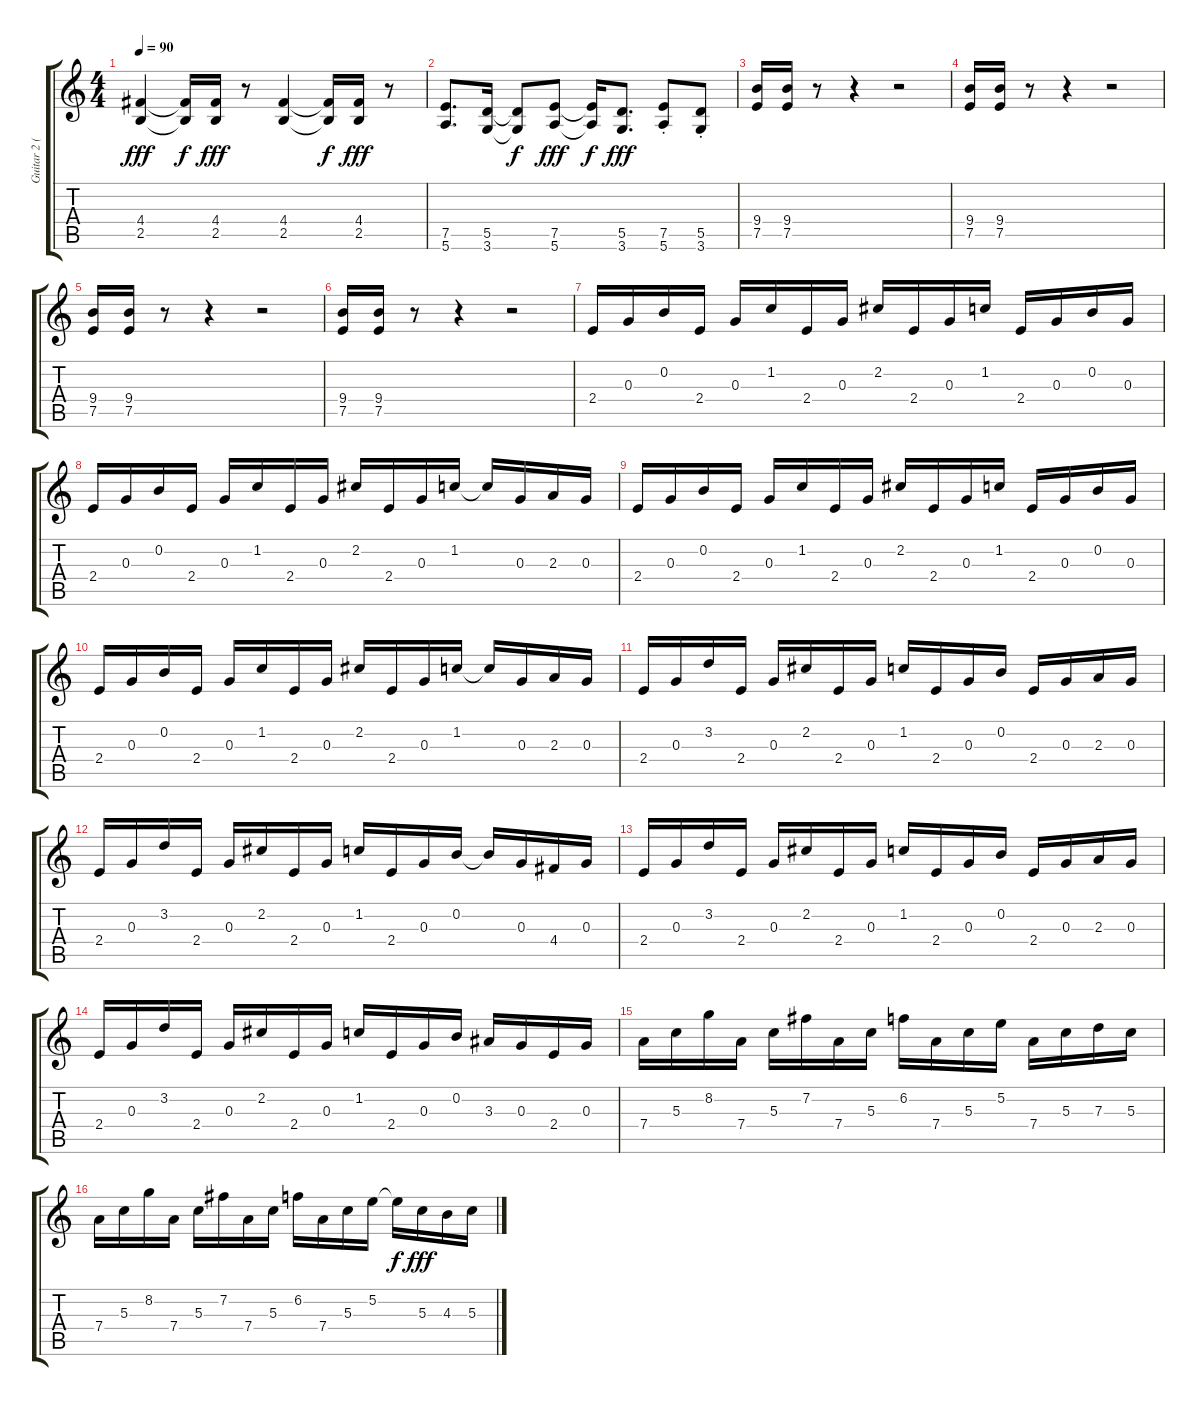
\track ("Guitar 2 (Rhythm 2)" "Guitar 2 (") {instrument distortionguitar}
\staff {score tabs}
\tuning (E4 B3 G3 D3 A2 E2) {hide}
\ts (4 4)
\tempo 90
\clef g2
\ks c
(4.4 2.5).4{dy fff} (4.4{t} 2.5{t}).16{dy f} (4.4 2.5).16{dy fff} r.8 (4.4 2.5).4 (4.4{t} 2.5{t}).16{dy f} (4.4 2.5).16{dy fff} r.8 |
(7.5 5.6).8{d} (5.5 3.6).16 (5.5{t} 3.6{t}).8{dy f} (7.5 5.6).8{dy fff} (7.5{t} 5.6{t}).16{dy f} (5.5 3.6).8{d dy fff} (7.5{st} 5.6{st}).8 (5.5{st} 3.6{st}).8 |
(9.4 7.5).16 (9.4 7.5).16 r.8 r.4 r.2 |
(9.4 7.5).16 (9.4 7.5).16 r.8 r.4 r.2 |
(9.4 7.5).16 (9.4 7.5).16 r.8 r.4 r.2 |
(9.4 7.5).16 (9.4 7.5).16 r.8 r.4 r.2 |
2.4.16{volume 0} 0.3.16 0.2.16 2.4.16 0.3.16 1.2.16 2.4.16 0.3.16 2.2.16 2.4.16 0.3.16 1.2.16 2.4.16 0.3.16 0.2.16 0.3.16 |
2.4.16 0.3.16 0.2.16 2.4.16 0.3.16 1.2.16 2.4.16 0.3.16 2.2.16 2.4.16 0.3.16 1.2.16 1.2{t}.16 0.3.16 2.3.16 0.3.16 |
2.4.16 0.3.16 0.2.16 2.4.16 0.3.16 1.2.16 2.4.16 0.3.16 2.2.16 2.4.16 0.3.16 1.2.16 2.4.16 0.3.16 0.2.16 0.3.16 |
2.4.16 0.3.16 0.2.16 2.4.16 0.3.16 1.2.16 2.4.16 0.3.16 2.2.16 2.4.16 0.3.16 1.2.16 1.2{t}.16 0.3.16 2.3.16 0.3.16 |
2.4.16 0.3.16 3.2.16 2.4.16 0.3.16 2.2.16 2.4.16 0.3.16 1.2.16 2.4.16 0.3.16 0.2.16 2.4.16 0.3.16 2.3.16 0.3.16 |
2.4.16 0.3.16 3.2.16 2.4.16 0.3.16 2.2.16 2.4.16 0.3.16 1.2.16 2.4.16 0.3.16 0.2.16 0.2{t}.16 0.3.16 4.4.16 0.3.16 |
2.4.16 0.3.16 3.2.16 2.4.16 0.3.16 2.2.16 2.4.16 0.3.16 1.2.16 2.4.16 0.3.16 0.2.16 2.4.16 0.3.16 2.3.16 0.3.16 |
2.4.16 0.3.16 3.2.16 2.4.16 0.3.16 2.2.16 2.4.16 0.3.16 1.2.16 2.4.16 0.3.16 0.2.16 3.3.16 0.3.16 2.4.16 0.3.16 |
7.4.16 5.3.16 8.2.16 7.4.16 5.3.16 7.2.16 7.4.16 5.3.16 6.2.16 7.4.16 5.3.16 5.2.16 7.4.16 5.3.16 7.3.16 5.3.16 |
7.4.16 5.3.16 8.2.16 7.4.16 5.3.16 7.2.16 7.4.16 5.3.16 6.2.16 7.4.16 5.3.16 5.2.16 5.2{t}.16{dy f} 5.3.16{dy fff} 4.3.16 5.3.16
